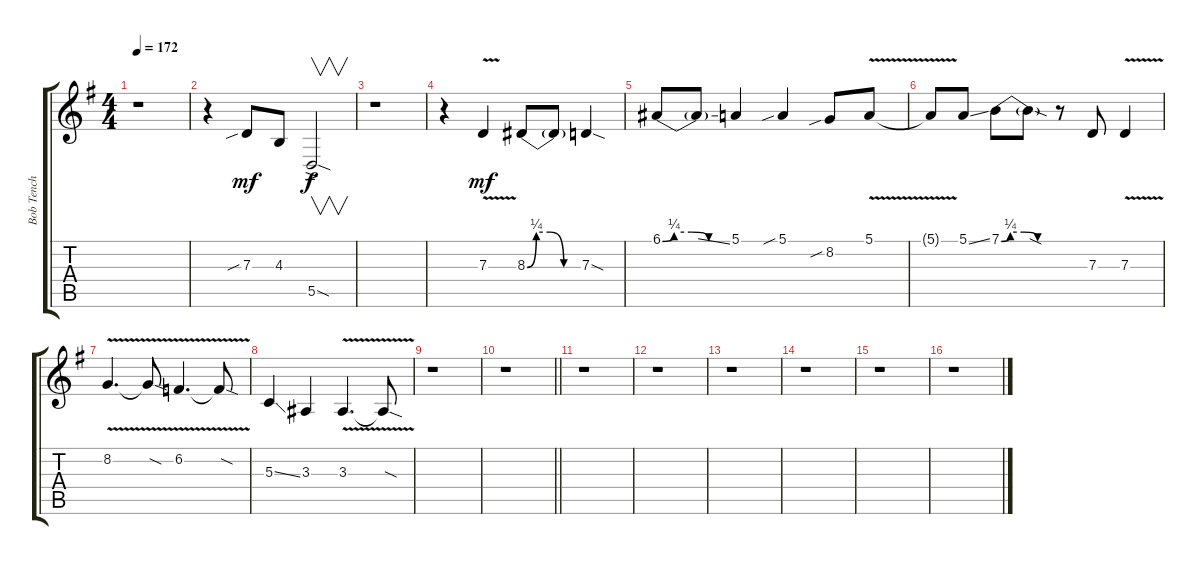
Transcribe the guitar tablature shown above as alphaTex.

\track ("Bob Tench" "Bob Tench") {instrument trombone}
\staff {score tabs}
\tuning (E4 B3 G3 D3 A2 E2) {hide}
\ts (4 4)
\tempo 172
\clef g2
\ks g
r.1{dy mf} |
r.4 7.3{sib}.8 4.3.8 5.5{sod ac}.2{v dy f} |
r.1 |
r.4 7.3{v}.4{dy mf} 8.3{be (custom 0 0 10 1 25 1 40 0 60 0)}.8 8.3{t}.8 7.3{sod}.4 |
6.1{be (custom 0 0 10 1 25 1 40 0 60 0)}.8 6.1{ss t}.8 5.1.4 5.1{sib}.4 8.2{sib}.8 5.1{v}.8 |
5.1{v t}.8 5.1{ss}.8 7.1{be (custom 0 0 10 1 25 1 40 0 60 0)}.8 7.1{sod t}.8 r.8 7.3.8 7.3{v}.4 |
8.2{v}.4{d} 8.2{sod t}.8 6.2{v}.4{d} 6.2{sod t}.8 |
5.3{ss}.4 3.3.4 3.3{v}.4{d} 3.3{sod t}.8 |
r.1 |
\barLineRight lightlight
r.1 |
r.1 |
r.1 |
r.1 |
r.1 |
r.1 |
r.1
